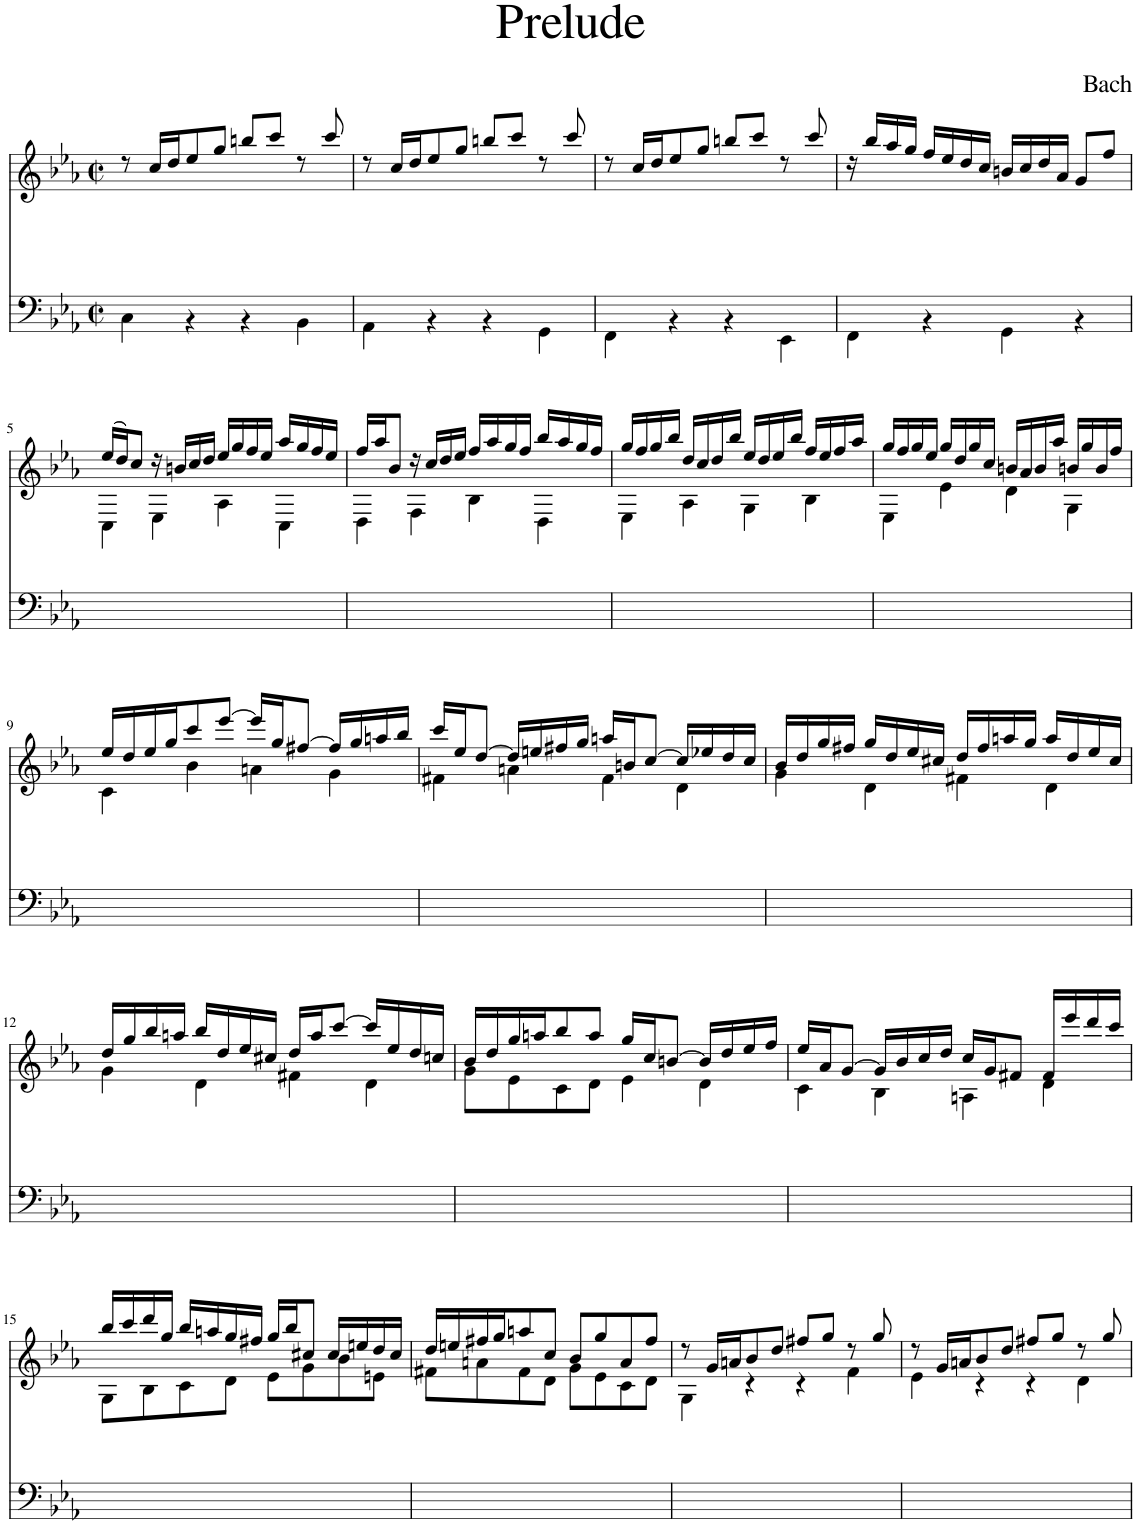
**kern	**kern
*part1	*part1
*staff2	*staff1
*I"Arciloutna	*
*clefF4	*clefG2
*k[b-e-a-]	*k[b-e-a-]
*M2/2	*M2/2
*met(c|)	*met(c|)
=1	=1
*^	*^
4C\	1ryy	8r	4ryy
.	.	16cc/LL	.
.	.	16dd/J	.
2ryy	.	8ee-/	4r
.	.	8gg/J	.
.	.	8bbn/L	4r
.	.	8ccc/J	.
4BB-\	.	8r	4ryy
.	.	8ccc/	.
=2	=2	=2	=2
4AA-\	1ryy	8r	4ryy
.	.	16cc/LL	.
.	.	16dd/J	.
2ryy	.	8ee-/	4r
.	.	8gg/J	.
.	.	8bbn/L	4r
.	.	8ccc/J	.
4GG\	.	8r	4ryy
.	.	8ccc/	.
=3	=3	=3	=3
4FF\	1ryy	8r	4ryy
.	.	16cc/LL	.
.	.	16dd/J	.
2ryy	.	8ee-/	4r
.	.	8gg/J	.
.	.	8bbn/L	4r
.	.	8ccc/J	.
4EE-\	.	8r	4ryy
.	.	8ccc/	.
=4	=4	=4	=4
4FF\	1ryy	16r	4ryy
.	.	16bb-/LL	.
.	.	16aa-/	.
.	.	16gg/JJ	.
4ryy	.	16ff/LL	4r
.	.	16ee-/	.
.	.	16dd/	.
.	.	16cc/JJ	.
4GG\	.	16bn/LL	4ryy
.	.	16cc/	.
.	.	16dd/	.
.	.	16a-/JJ	.
4ryy	.	8g/L	4r
.	.	8ff/J	.
*v	*v	*	*
!!LO:LB:g=z	!!
=5	=5	=5
1ryy	(16ee-/LL	4C\
.	16dd/J)	.
.	8cc/J	.
.	16r	4E-\
.	16bn/LL	.
.	16cc/	.
.	16dd/JJ	.
.	16ee-/LL	4A-\
.	16gg/	.
.	16ff/	.
.	16ee-/JJ	.
.	16aa-/LL	4C\
.	16gg/	.
.	16ff/	.
.	16ee-/JJ	.
=6	=6	=6
1ryy	16ff/LL	4D\
.	16aa-/J	.
.	8b-/J	.
.	16r	4F\
.	16cc/LL	.
.	16dd/	.
.	16ee-/JJ	.
.	16ff/LL	4B-\
.	16aa-/	.
.	16gg/	.
.	16ff/JJ	.
.	16bb-/LL	4D\
.	16aa-/	.
.	16gg/	.
.	16ff/JJ	.
=7	=7	=7
1ryy	16gg/LL	4E-\
.	16ff/	.
.	16gg/	.
.	16bb-/JJ	.
.	16dd/LL	4A-\
.	16cc/	.
.	16dd/	.
.	16bb-/JJ	.
.	16ee-/LL	4G\
.	16dd/	.
.	16ee-/	.
.	16bb-/JJ	.
.	16ff/LL	4B-\
.	16ee-/	.
.	16ff/	.
.	16aa-/JJ	.
=8	=8	=8
1ryy	16gg/LL	4E-\
.	16ff/	.
.	16gg/	.
.	16ee-/JJ	.
.	16gg/LL	4e-\
.	16dd/	.
.	16gg/	.
.	16cc/JJ	.
.	16bn/LL	4d\
.	16a-/	.
.	16b/	.
.	16aa-/JJ	.
.	16bn/LL	4G\
.	16gg/	.
.	16b/	.
.	16ff/JJ	.
!!LO:LB:g=z	!!
=9	=9	=9
1ryy	16ee-/LL	4c\
.	16dd/	.
.	16ee-/	.
.	16gg/J	.
.	8ccc/	4b-\
.	[8eee-/J	.
.	16eee-/LL]	4an\
.	16gg/J	.
.	[8ff#X/J	.
.	16ff#/LL]	4g\
.	16gg/	.
.	16aan/	.
.	16bb-/JJ	.
=10	=10	=10
1ryy	16ccc/LL	4f#X\
.	16ee-/J	.
.	[8dd/J	.
.	16dd/LL]	4an\
.	16een/	.
.	16ff#X/	.
.	16gg/JJ	.
.	16aan/LL	4f#\
.	16bn/J	.
.	[8cc/J	.
.	16cc/LL]	4d\
.	16ee-X/	.
.	16dd/	.
.	16cc/JJ	.
=11	=11	=11
1ryy	16b-/LL	4g\
.	16dd/	.
.	16gg/	.
.	16ff#X/JJ	.
.	16gg/LL	4d\
.	16dd/	.
.	16ee-/	.
.	16cc#X/JJ	.
.	16dd/LL	4f#X\
.	16ff#/	.
.	16aan/	.
.	16gg/JJ	.
.	16aa/LL	4d\
.	16dd/	.
.	16ee-/	.
.	16cc#/JJ	.
!!LO:LB:g=z	!!
=12	=12	=12
1ryy	16dd/LL	4g\
.	16gg/	.
.	16bb-/	.
.	16aan/JJ	.
.	16bb-/LL	4d\
.	16dd/	.
.	16ee-/	.
.	16cc#X/JJ	.
.	16dd/LL	4f#X\
.	16aa/J	.
.	[8ccc/J	.
.	16ccc/LL]	4d\
.	16ee-/	.
.	16dd/	.
.	16ccn/JJ	.
=13	=13	=13
1ryy	16b-/LL	8g\L
.	16dd/	.
.	16gg/	8e-\
.	16aan/J	.
.	8bb-/	8c\
.	8aa/J	8d\J
.	16gg/LL	4e-\
.	16cc/J	.
.	[8bn/J	.
.	16b/LL]	4d\
.	16dd/	.
.	16ee-/	.
.	16ff/JJ	.
=14	=14	=14
1ryy	16ee-/LL	4c\
.	16a-/J	.
.	[8g/J	.
.	16g/LL]	4B-\
.	16b-/	.
.	16cc/	.
.	16dd/JJ	.
.	16cc/LL	4An\
.	16g/J	.
.	8f#X/J	.
.	16f#/LL	4d\
.	16eee-/	.
.	16ddd/	.
.	16ccc/JJ	.
!!LO:LB:g=z	!!
=15	=15	=15
1ryy	16bb-/LL	8G\L
.	16ccc/	.
.	16ddd/	8B-\
.	16gg/JJ	.
.	16bb-/LL	8c\
.	16aan/	.
.	16gg/	8d\J
.	16ff#X/JJ	.
.	16gg/LL	8e-\L
.	16bb-/J	.
.	8cc#X/J	8g\
.	16cc#/LL	8b-\
.	16een/	.
.	16dd/	8en\J
.	16cc#/JJ	.
=16	=16	=16
1ryy	16dd/LL	8f#X\L
.	16een/	.
.	16ff#X/	8an\
.	16gg/J	.
.	8aan/	8f#\
.	8cc/J	8d\J
.	8b-/L	8g\L
.	8gg/	8e-\
.	8a/	8c\
.	8ff#/J	8d\J
=17	=17	=17
1ryy	8r	4G\
.	16g/LL	.
.	16an/J	.
.	8b-/	4r
.	8dd/J	.
.	8ff#X/L	4r
.	8gg/J	.
.	8r	4f\
.	8gg/	.
=18	=18	=18
1ryy	8r	4e-\
.	16g/LL	.
.	16an/J	.
.	8b-/	4r
.	8dd/J	.
.	8ff#X/L	4r
.	8gg/J	.
.	8r	4d\
.	8gg/	.
*	*v	*v
=	=
*-	*-
